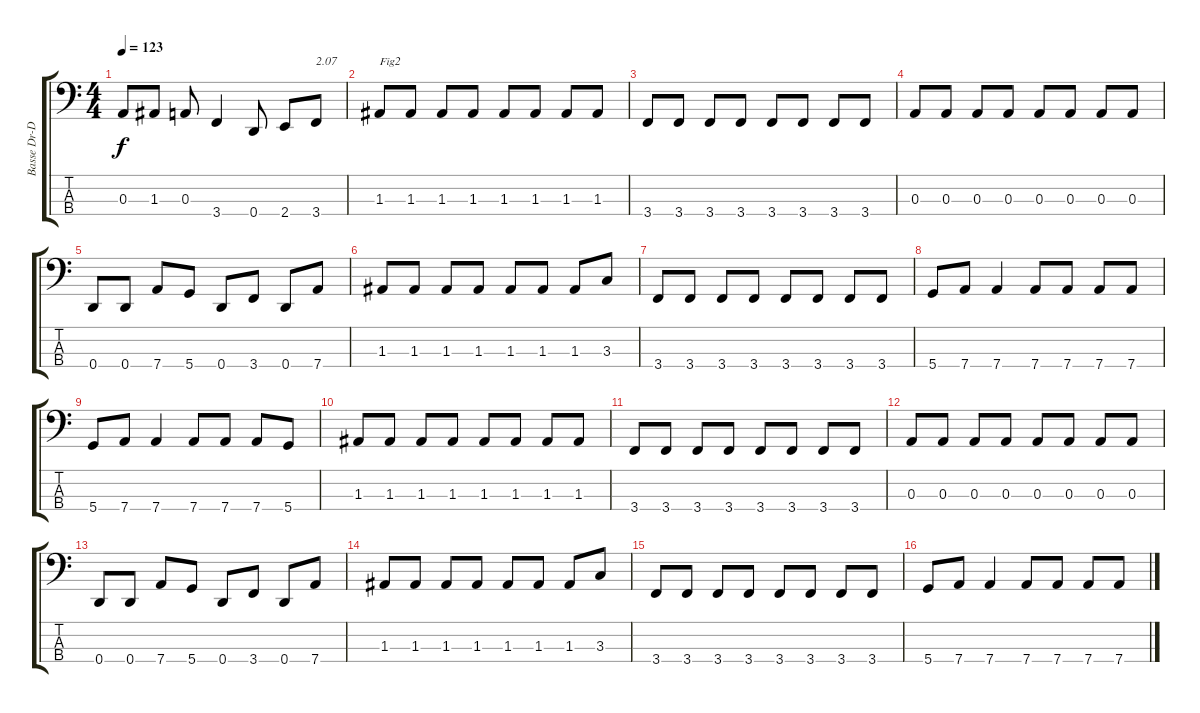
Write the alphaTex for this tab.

\track ("Basse Dr-D" "Basse Dr-D") {instrument electricbassfinger}
\staff {score tabs}
\tuning (G2 D2 A1 D1) {hide}
\ts (4 4)
\tempo 123
\clef f4
\ks c
0.3.8{dy f} 1.3.8 0.3.8 3.4.4 0.4.8 2.4.8 3.4.8{txt "2.07"} |
1.3.8{txt "Fig2"} 1.3.8 1.3.8 1.3.8 1.3.8 1.3.8 1.3.8 1.3.8 |
3.4.8 3.4.8 3.4.8 3.4.8 3.4.8 3.4.8 3.4.8 3.4.8 |
0.3.8 0.3.8 0.3.8 0.3.8 0.3.8 0.3.8 0.3.8 0.3.8 |
0.4.8 0.4.8 7.4.8 5.4.8 0.4.8 3.4.8 0.4.8 7.4.8 |
1.3.8 1.3.8 1.3.8 1.3.8 1.3.8 1.3.8 1.3.8 3.3.8 |
3.4.8 3.4.8 3.4.8 3.4.8 3.4.8 3.4.8 3.4.8 3.4.8 |
5.4.8 7.4.8 7.4.4 7.4.8 7.4.8 7.4.8 7.4.8 |
5.4.8 7.4.8 7.4.4 7.4.8 7.4.8 7.4.8 5.4.8 |
1.3.8 1.3.8 1.3.8 1.3.8 1.3.8 1.3.8 1.3.8 1.3.8 |
3.4.8 3.4.8 3.4.8 3.4.8 3.4.8 3.4.8 3.4.8 3.4.8 |
0.3.8 0.3.8 0.3.8 0.3.8 0.3.8 0.3.8 0.3.8 0.3.8 |
0.4.8 0.4.8 7.4.8 5.4.8 0.4.8 3.4.8 0.4.8 7.4.8 |
1.3.8 1.3.8 1.3.8 1.3.8 1.3.8 1.3.8 1.3.8 3.3.8 |
3.4.8 3.4.8 3.4.8 3.4.8 3.4.8 3.4.8 3.4.8 3.4.8 |
5.4.8 7.4.8 7.4.4 7.4.8 7.4.8 7.4.8 7.4.8
